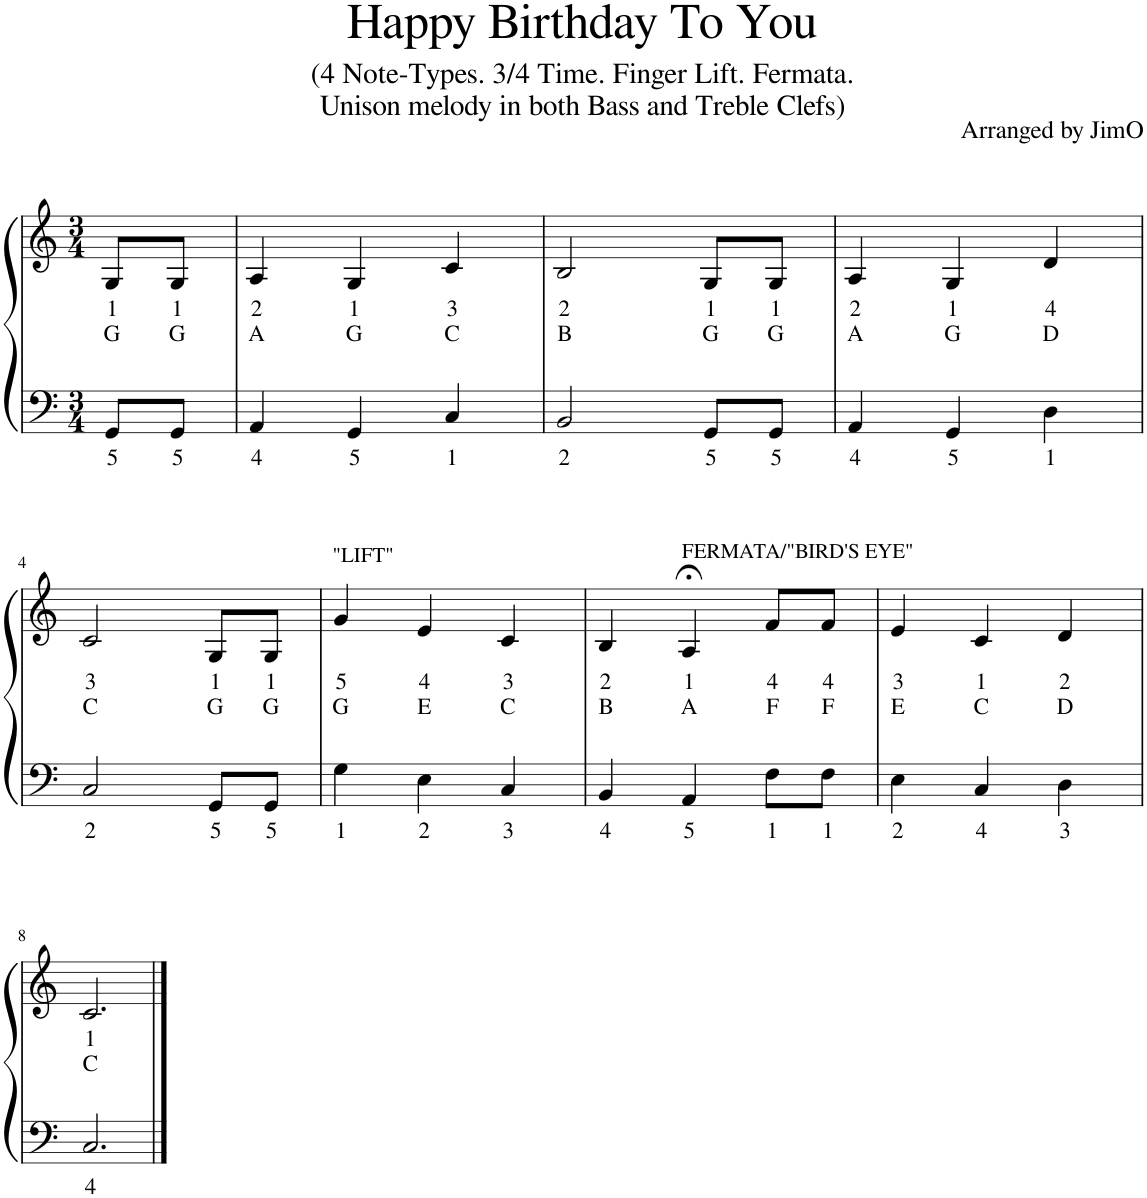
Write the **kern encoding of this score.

**kern	**text	**kern	**text	**text
*part1	*part1	*part1	*part1	*part1
*staff2	*staff2	*staff1	*staff1	*staff1
*I"Piano	*	*	*	*
*I'Pno.	*	*	*	*
*clefF4	*	*clefG2	*	*
*k[]	*	*k[]	*	*
*M3/4	*	*M3/4	*	*
=	=	=	=	=
!	!LO:LY:b	!	!LO:LY:b	!LO:LY:b
8GG/L	5	8G/L	1	G
!	!LO:LY:b	!	!LO:LY:b	!LO:LY:b
8GG/J	5	8G/J	1	G
=1	=1	=1	=1	=1
!	!LO:LY:b	!	!LO:LY:b	!LO:LY:b
4AA/	4	4A/	2	A
!	!LO:LY:b	!	!LO:LY:b	!LO:LY:b
4GG/	5	4G/	1	G
!	!LO:LY:b	!	!LO:LY:b	!LO:LY:b
4C/	1	4c/	3	C
=2	=2	=2	=2	=2
!	!LO:LY:b	!	!LO:LY:b	!LO:LY:b
2BB/	2	2B/	2	B
!	!LO:LY:b	!	!LO:LY:b	!LO:LY:b
8GG/L	5	8G/L	1	G
!	!LO:LY:b	!	!LO:LY:b	!LO:LY:b
8GG/J	5	8G/J	1	G
=3	=3	=3	=3	=3
!	!LO:LY:b	!	!LO:LY:b	!LO:LY:b
4AA/	4	4A/	2	A
!	!LO:LY:b	!	!LO:LY:b	!LO:LY:b
4GG/	5	4G/	1	G
!	!LO:LY:b	!	!LO:LY:b	!LO:LY:b
4D\	1	4d/	4	D
!!LO:LB:g=z
=4	=4	=4	=4	=4
!	!LO:LY:b	!	!LO:LY:b	!LO:LY:b
2C/	2	2c/	3	C
!	!LO:LY:b	!	!LO:LY:b	!LO:LY:b
8GG/L	5	8G/L	1	G
!	!LO:LY:b	!	!LO:LY:b	!LO:LY:b
8GG/J	5	8G/J	1	G
=5	=5	=5	=5	=5
!	!	!LO:TX:a:t="LIFT"	!	!
!	!LO:LY:b	!	!LO:LY:b	!LO:LY:b
4G\	1	4g/	5	G
!	!LO:LY:b	!	!LO:LY:b	!LO:LY:b
4E\	2	4e/	4	E
!	!LO:LY:b	!	!LO:LY:b	!LO:LY:b
4C/	3	4c/	3	C
=6	=6	=6	=6	=6
!	!LO:LY:b	!	!LO:LY:b	!LO:LY:b
4BB/	4	4B/	2	B
!	!	!LO:TX:a:t=FERMATA/"BIRD'S EYE"	!	!
!	!LO:LY:b	!	!LO:LY:b	!LO:LY:b
4AA/	5	4A;</	1	A
!	!LO:LY:b	!	!LO:LY:b	!LO:LY:b
8F\L	1	8f/L	4	F
!	!LO:LY:b	!	!LO:LY:b	!LO:LY:b
8F\J	1	8f/J	4	F
=7	=7	=7	=7	=7
!	!LO:LY:b	!	!LO:LY:b	!LO:LY:b
4E\	2	4e/	3	E
!	!LO:LY:b	!	!LO:LY:b	!LO:LY:b
4C/	4	4c/	1	C
!	!LO:LY:b	!	!LO:LY:b	!LO:LY:b
4D\	3	4d/	2	D
!!LO:LB:g=z
=8	=8	=8	=8	=8
!	!LO:LY:b	!	!LO:LY:b	!LO:LY:b
2.C/	4	2.c/	1	C
==	==	==	==	==
*-	*-	*-	*-	*-
